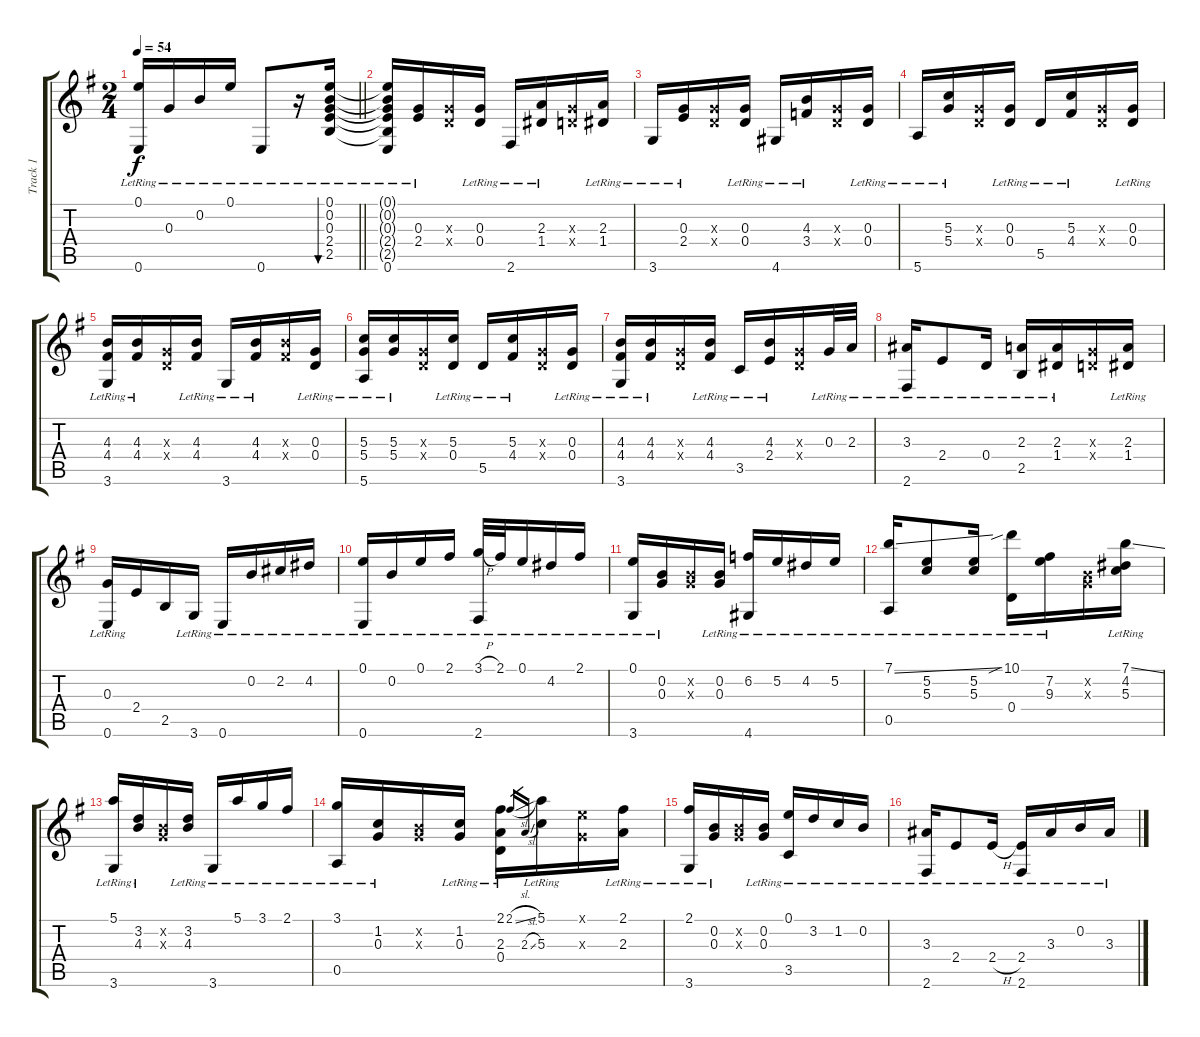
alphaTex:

\track ("Track 1" "Track 1") {instrument acousticguitarnylon}
\staff {score tabs}
\tuning (E4 B3 G3 D3 A2 E2) {hide}
\ts (2 4)
\tempo 54
\clef g2
\barLineRight lightlight
\ks g
(0.1{lr} 0.6{lr}).16{dy f} 0.3{lr}.16 0.2{lr}.16 0.1{lr}.16 0.6{lr}.8 r.16 (0.1{lr} 0.2{lr} 0.3{lr} 2.4{lr} 2.5{lr}).16{bu 480} |
(0.1{t} 0.2{t} 0.3{t} 2.4{t} 2.5{t} 0.6{lr}).16 (0.3{lr} 2.4{lr}).16 (0.3{x} 0.4{x}).16 (0.3{lr} 0.4{lr}).16 2.6{lr}.16 (2.3{lr} 1.4{lr}).16 (0.3{x} 0.4{x}).16 (2.3{lr} 1.4{lr}).16 |
3.6{lr}.16 (0.3 2.4{lr}).16 (0.3{x} 0.4{x}).16 (0.3{lr} 0.4).16 4.6{lr}.16 (4.3{lr} 3.4{lr}).16 (0.3{x} 0.4{x}).16 (0.3{lr} 0.4{lr}).16 |
5.6{lr}.16 (5.3{lr} 5.4{lr}).16 (0.3{x} 0.4{x}).16 (0.3{lr} 0.4{lr}).16 5.5{lr}.16 (5.3{lr} 4.4{lr}).16 (0.3{x} 0.4{x}).16 (0.3{lr} 0.4{lr}).16 |
(4.3{lr} 4.4{lr} 3.6{lr}).16 (4.3{lr} 4.4{lr}).16 (0.3{x} 0.4{x}).16 (4.3{lr} 4.4{lr}).16 3.6{lr}.16 (4.3{lr} 4.4{lr}).16 (4.3{x} 4.4{x}).16 (0.3{lr} 0.4{lr}).16 |
(5.3{lr} 5.4{lr} 5.6{lr}).16 (5.3{lr} 5.4{lr}).16 (0.3{x} 0.4{x}).16 (5.3{lr} 0.4{lr}).16 5.5{lr}.16 (5.3{lr} 4.4{lr}).16 (0.3{x} 0.4{x}).16 (0.3{lr} 0.4{lr}).16 |
(4.3{lr} 4.4{lr} 3.6{lr}).16 (4.3{lr} 4.4{lr}).16 (0.3{x} 0.4{x}).16 (4.3{lr} 4.4{lr}).16 3.5{lr}.16 (4.3{lr} 2.4{lr}).16 (0.3{x} 0.4{x}).16 0.3{lr}.32 2.3{lr}.32 |
(3.3{lr} 2.6{lr}).16 2.4{lr}.8 0.4{lr}.16 (2.3 2.5{lr}).16 (2.3 1.4{lr}).16 (0.3{x} 0.4{x}).16 (2.3{lr} 1.4{lr}).16 |
(0.3{lr} 0.6{lr}).16 2.4.16 2.5.16 3.6{lr}.16 0.6{lr}.16 0.2{lr}.16 2.2{lr}.16 4.2{lr}.16 |
(0.1{lr} 0.6{lr}).16 0.2{lr}.16 0.1{lr}.16 2.1{lr}.16 (3.1{h lr} 2.6{lr}).32 2.1{lr}.32 0.1{lr}.16 4.2{lr}.16 2.1{lr}.16 |
(0.1{lr} 3.6{lr}).16 (0.2{lr} 0.3{lr}).16 (0.2{x} 0.3{x}).16 (0.2{lr} 0.3{lr}).16 (6.2{lr} 4.6{lr}).16 5.2{lr}.16 4.2{lr}.16 5.2{lr}.16 |
(7.1{ss lr} 0.5{lr}).16 (5.2{lr} 5.3{lr}).8 (5.2{lr} 5.3{lr}).16 (10.1{sib lr} 0.4{lr}).16 (7.2{lr} 9.3{lr}).16 (0.2{x} 0.3{x}).16 (7.1{ss lr} 4.2{lr} 5.3{lr}).16 |
(5.1{lr} 3.6{lr}).16 (3.2{lr} 4.3{lr}).16 (0.2{x} 0.3{x}).16 (3.2{lr} 4.3{lr}).16 3.6{lr}.16 5.1{lr}.16 3.1{lr}.16 2.1{lr}.16 |
(3.1{lr} 0.5{lr}).16 (1.2{lr} 0.3{lr}).16 (0.2{x} 0.3{x}).16 (1.2{lr} 0.3{lr}).16 (2.1{lr} 2.3{lr} 0.4{lr}).16 2.1{sl}.16{gr} 2.3{sl}.16{gr} (5.1{lr} 5.3{lr}).16 (0.1{x} 0.3{x}).16 (2.1{lr} 2.3{lr}).16 |
(2.1{lr} 3.6{lr}).16 (0.2{lr} 0.3{lr}).16 (0.2{x} 0.3{x}).16 (0.2{lr} 0.3{lr}).16 (0.1{lr} 3.5{lr}).16 3.2{lr}.16 1.2{lr}.16 0.2{lr}.16 |
(3.3{lr} 2.6{lr}).16 2.4{lr}.8 2.4{h lr}.16 (2.4{lr} 2.6{lr}).16 3.3{lr}.16 0.2{lr}.16 3.3{lr}.16
